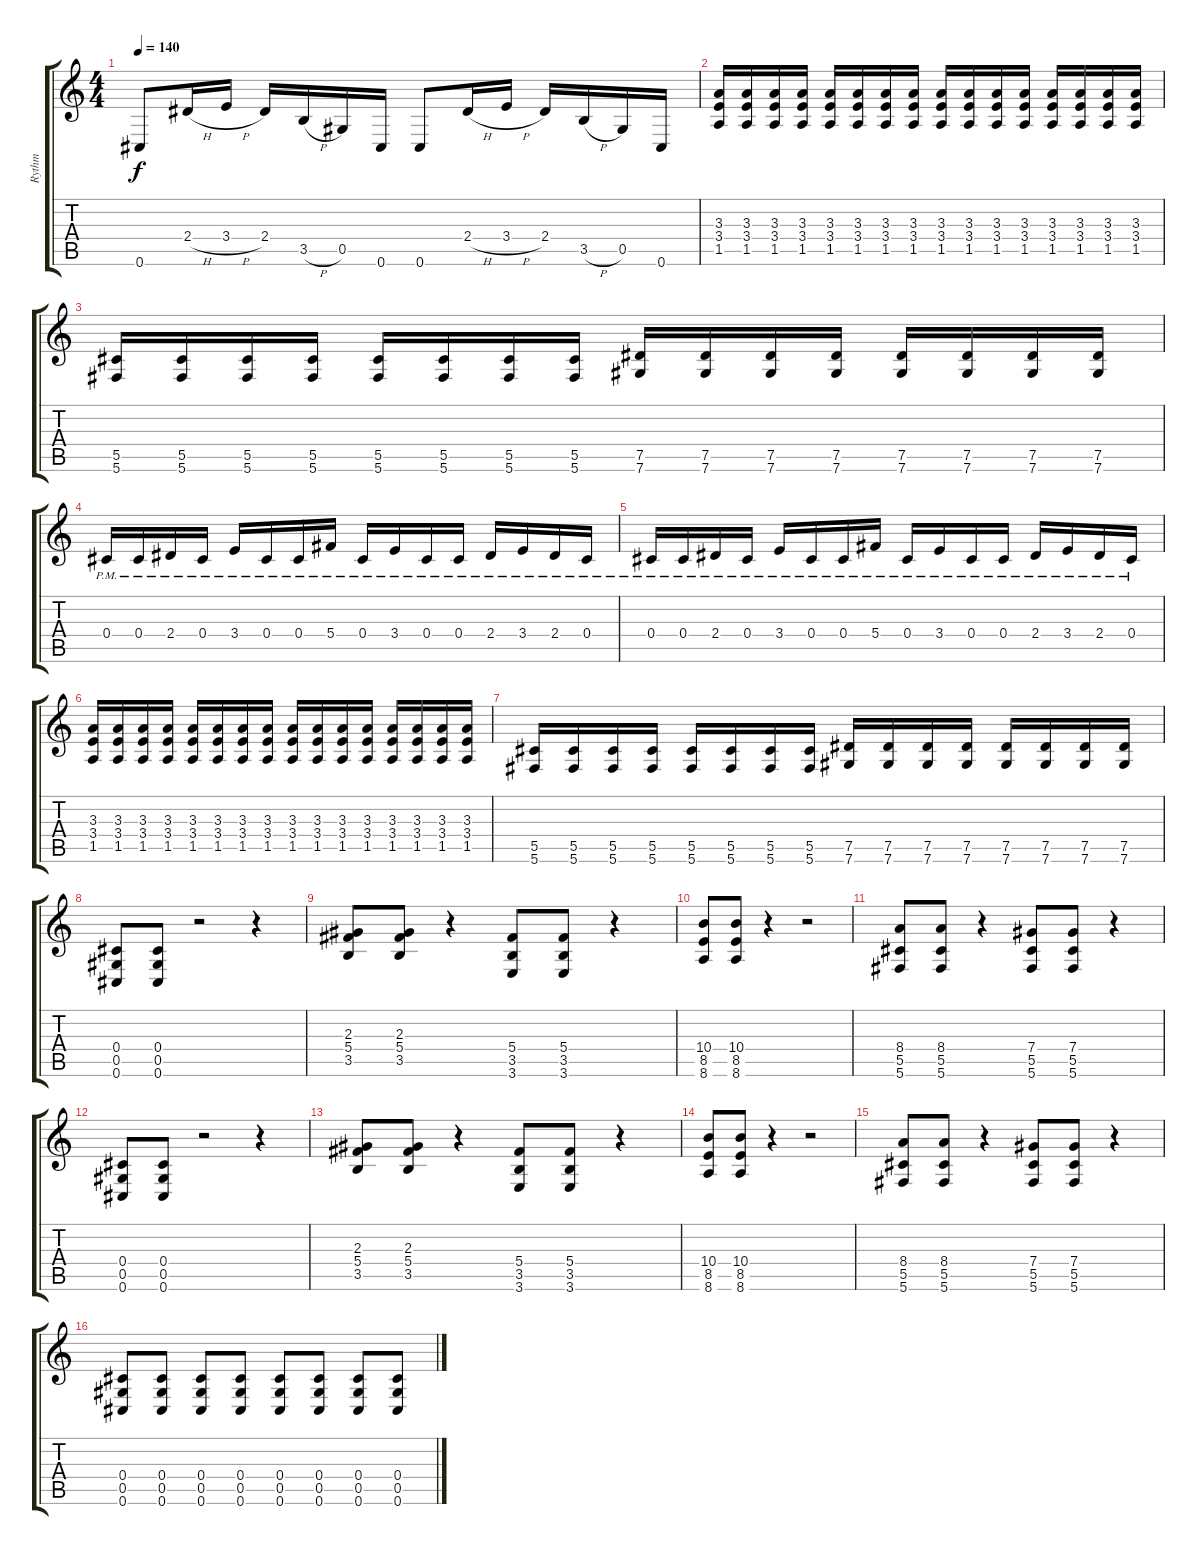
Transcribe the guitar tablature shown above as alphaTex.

\track ("Rythm" "Rythm") {instrument overdrivenguitar}
\staff {score tabs}
\tuning (Eb4 Bb3 Gb3 Db3 Ab2 Db2) {hide}
\ts (4 4)
\tempo 140
\clef g2
\ks c
0.6.8{dy f} 2.4{h}.16 3.4{h}.16 2.4.16 3.5{h}.16 0.5.16 0.6.16 0.6.8 2.4{h}.16 3.4{h}.16 2.4.16 3.5{h}.16 0.5.16 0.6.16 |
(3.3 3.4 1.5).16 (3.3 3.4 1.5).16 (3.3 3.4 1.5).16 (3.3 3.4 1.5).16 (3.3 3.4 1.5).16 (3.3 3.4 1.5).16 (3.3 3.4 1.5).16 (3.3 3.4 1.5).16 (3.3 3.4 1.5).16 (3.3 3.4 1.5).16 (3.3 3.4 1.5).16 (3.3 3.4 1.5).16 (3.3 3.4 1.5).16 (3.3 3.4 1.5).16 (3.3 3.4 1.5).16 (3.3 3.4 1.5).16 |
(5.5 5.6).16 (5.5 5.6).16 (5.5 5.6).16 (5.5 5.6).16 (5.5 5.6).16 (5.5 5.6).16 (5.5 5.6).16 (5.5 5.6).16 (7.5 7.6).16 (7.5 7.6).16 (7.5 7.6).16 (7.5 7.6).16 (7.5 7.6).16 (7.5 7.6).16 (7.5 7.6).16 (7.5 7.6).16 |
0.4{pm}.16 0.4{pm}.16 2.4{pm}.16 0.4{pm}.16 3.4{pm}.16 0.4{pm}.16 0.4{pm}.16 5.4{pm}.16 0.4{pm}.16 3.4{pm}.16 0.4{pm}.16 0.4{pm}.16 2.4{pm}.16 3.4{pm}.16 2.4{pm}.16 0.4{pm}.16 |
0.4{pm}.16 0.4{pm}.16 2.4{pm}.16 0.4{pm}.16 3.4{pm}.16 0.4{pm}.16 0.4{pm}.16 5.4{pm}.16 0.4{pm}.16 3.4{pm}.16 0.4{pm}.16 0.4{pm}.16 2.4{pm}.16 3.4{pm}.16 2.4{pm}.16 0.4{pm}.16 |
(3.3 3.4 1.5).16 (3.3 3.4 1.5).16 (3.3 3.4 1.5).16 (3.3 3.4 1.5).16 (3.3 3.4 1.5).16 (3.3 3.4 1.5).16 (3.3 3.4 1.5).16 (3.3 3.4 1.5).16 (3.3 3.4 1.5).16 (3.3 3.4 1.5).16 (3.3 3.4 1.5).16 (3.3 3.4 1.5).16 (3.3 3.4 1.5).16 (3.3 3.4 1.5).16 (3.3 3.4 1.5).16 (3.3 3.4 1.5).16 |
(5.5 5.6).16 (5.5 5.6).16 (5.5 5.6).16 (5.5 5.6).16 (5.5 5.6).16 (5.5 5.6).16 (5.5 5.6).16 (5.5 5.6).16 (7.5 7.6).16 (7.5 7.6).16 (7.5 7.6).16 (7.5 7.6).16 (7.5 7.6).16 (7.5 7.6).16 (7.5 7.6).16 (7.5 7.6).16 |
(0.4 0.5 0.6).8 (0.4 0.5 0.6).8 r.2 r.4 |
(2.3 5.4 3.5).8 (2.3 5.4 3.5).8 r.4 (5.4 3.5 3.6).8 (5.4 3.5 3.6).8 r.4 |
(10.4 8.5 8.6).8 (10.4 8.5 8.6).8 r.4 r.2 |
(8.4 5.5 5.6).8 (8.4 5.5 5.6).8 r.4 (7.4 5.5 5.6).8 (7.4 5.5 5.6).8 r.4 |
(0.4 0.5 0.6).8 (0.4 0.5 0.6).8 r.2 r.4 |
(2.3 5.4 3.5).8 (2.3 5.4 3.5).8 r.4 (5.4 3.5 3.6).8 (5.4 3.5 3.6).8 r.4 |
(10.4 8.5 8.6).8 (10.4 8.5 8.6).8 r.4 r.2 |
(8.4 5.5 5.6).8 (8.4 5.5 5.6).8 r.4 (7.4 5.5 5.6).8 (7.4 5.5 5.6).8 r.4 |
(0.4 0.5 0.6).8 (0.4 0.5 0.6).8 (0.4 0.5 0.6).8 (0.4 0.5 0.6).8 (0.4 0.5 0.6).8 (0.4 0.5 0.6).8 (0.4 0.5 0.6).8 (0.4 0.5 0.6).8
